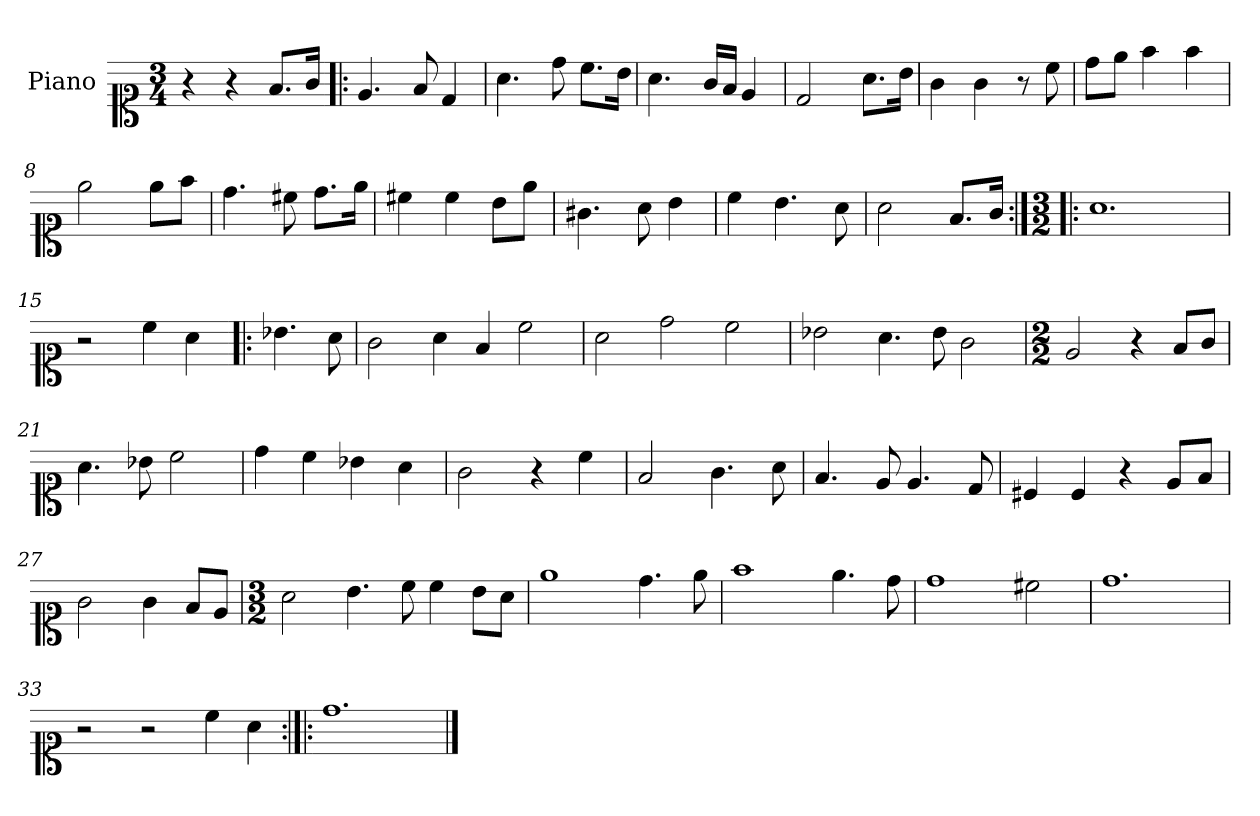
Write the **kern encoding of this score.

**kern
*part1
*staff1
*I"Piano
*I'Pno.
*clefC1
*k[]
*M3/4
=1
4r
4r
8.f/L
16g/Jk
=2!|:
4.e/
8f/
4d/
=3
4.a\
8dd\
8.cc\L
16b\Jk
=4
4.a\
16g/LL
16f/JJ
4e/
=5
2d/
8.a\L
16b\Jk
=6
4g\
4g\
8r
8cc\
=7
8dd\L
8ee\J
4ff\
4ff\
=8
2ee\
8ee\L
8ff\J
!!LO:LB:g=z
=9
4.dd\
8cc#X\
8.dd\L
16ee\Jk
=10
4cc#X\
4cc#\
8b\L
8ee\J
=11
4.g#X\
8a\
4b\
=12
4cc\
4.b\
8a\
=13
2a\
8.f/L
16g/Jk
=14:|!|:
*M3/2
1.a
=15
2r
4cc\
4a\
=16!|:
4.b-X\
8a\
=17
2g\
4a\
4f/
2cc\
!!LO:LB:g=z
=18
2a\
2dd\
2cc\
=19
2b-X\
4.a\
8b-\
2g\
=20
*M2/2
2e/
4r
8f/L
8g/J
=21
4.a\
8b-X\
2cc\
=22
4dd\
4cc\
4b-X\
4a\
=23
2g\
4r
4cc\
=24
2f/
4.g\
8a\
=25
4.f/
8e/
4.e/
8d/
!!LO:LB:g=z
=26
4c#X/
4c#/
4r
8e/L
8f/J
=27
2g\
4g\
8f/L
8e/J
=28
*M3/2
2a\
4.b\
8cc\
4cc\
8b\L
8a\J
=29
1ee
4.dd\
8ee\
=30
1ff
4.ee\
8dd\
=31
1dd
2cc#X\
=32
1.dd
=33
2r
2r
4cc\
4a\
=34:|!|:
1.dd
==
*-
